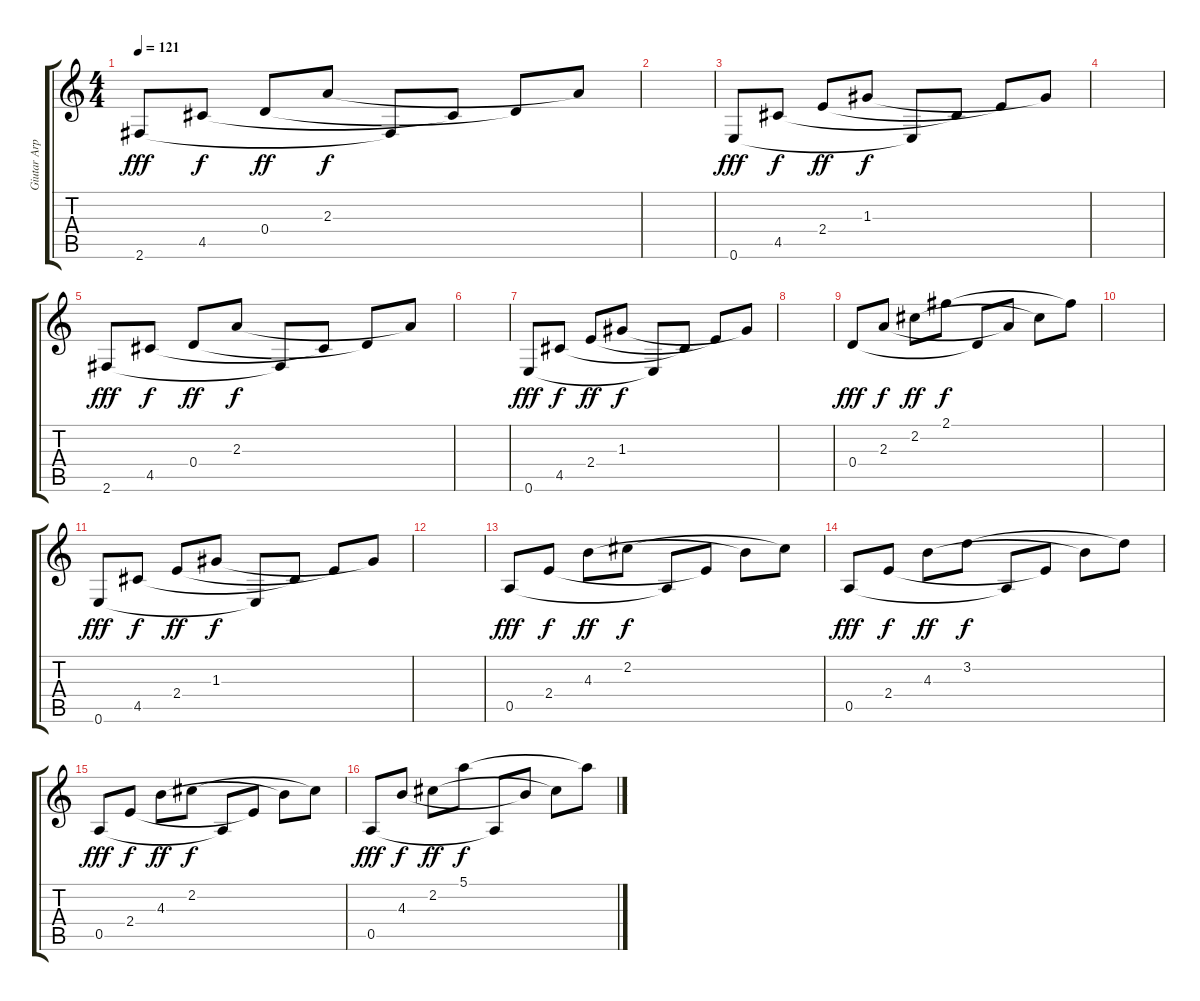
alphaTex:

\track ("Giutar Arpezh" "Giutar Arp") {instrument acousticguitarnylon}
\staff {score tabs}
\tuning (E4 B3 G3 D3 A2 E2) {hide}
\ts (4 4)
\tempo 121
\clef g2
\ks c
2.6.8{dy fff} 4.5.8{dy f} 0.4.8{dy ff} 2.3.8{dy f} 2.6{t}.8 4.5{t}.8 0.4{t}.8 2.3{t}.8 |
|
0.6.8{dy fff} 4.5.8{dy f} 2.4.8{dy ff} 1.3.8{dy f} 0.6{t}.8 4.5{t}.8 2.4{t}.8 1.3{t}.8 |
|
2.6.8{dy fff} 4.5.8{dy f} 0.4.8{dy ff} 2.3.8{dy f} 2.6{t}.8 4.5{t}.8 0.4{t}.8 2.3{t}.8 |
|
0.6.8{dy fff} 4.5.8{dy f} 2.4.8{dy ff} 1.3.8{dy f} 0.6{t}.8 4.5{t}.8 2.4{t}.8 1.3{t}.8 |
|
0.4.8{dy fff} 2.3.8{dy f} 2.2.8{dy ff} 2.1.8{dy f} 0.4{t}.8 2.3{t}.8 2.2{t}.8 2.1{t}.8 |
|
0.6.8{dy fff} 4.5.8{dy f} 2.4.8{dy ff} 1.3.8{dy f} 0.6{t}.8 4.5{t}.8 2.4{t}.8 1.3{t}.8 |
|
0.5.8{dy fff} 2.4.8{dy f} 4.3.8{dy ff} 2.2.8{dy f} 0.5{t}.8 2.4{t}.8 4.3{t}.8 2.2{t}.8 |
0.5.8{dy fff} 2.4.8{dy f} 4.3.8{dy ff} 3.2.8{dy f} 0.5{t}.8 2.4{t}.8 4.3{t}.8 3.2{t}.8 |
0.5.8{dy fff} 2.4.8{dy f} 4.3.8{dy ff} 2.2.8{dy f} 0.5{t}.8 2.4{t}.8 4.3{t}.8 2.2{t}.8 |
0.5.8{dy fff} 4.3.8{dy f} 2.2.8{dy ff} 5.1.8{dy f} 0.5{t}.8 4.3{t}.8 2.2{t}.8 5.1{t}.8
